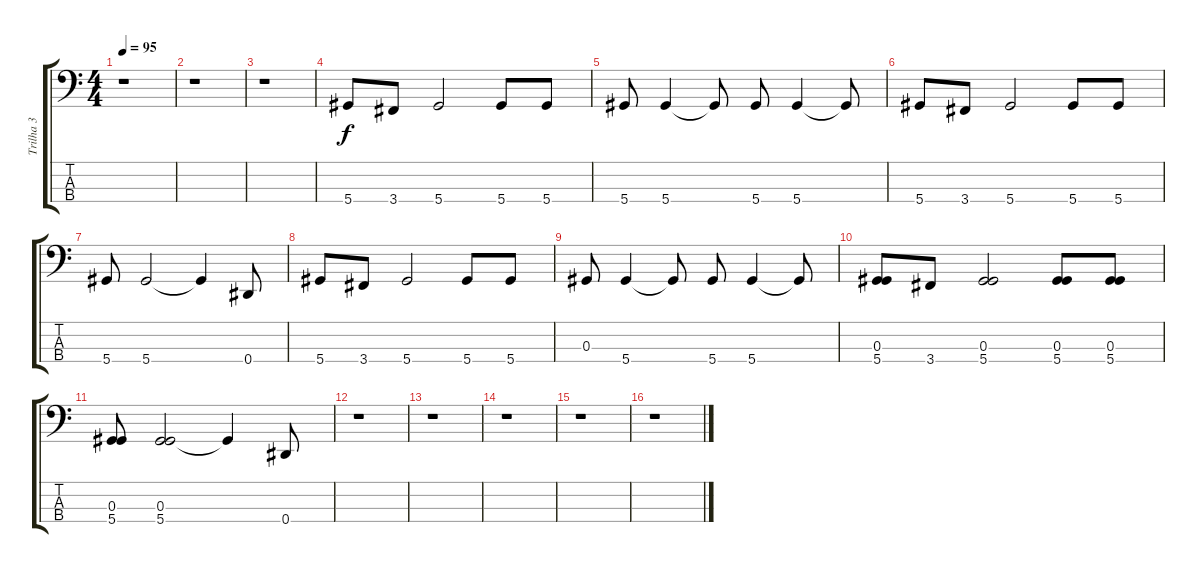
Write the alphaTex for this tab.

\track ("Trilha 3" "Trilha 3") {instrument slapbass1}
\staff {score tabs}
\tuning (Gb2 Db2 Ab1 Eb1) {hide}
\ts (4 4)
\tempo 95
\clef f4
\ks c
r.1{dy f} |
r.1 |
r.1 |
5.4.8 3.4.8 5.4.2 5.4.8 5.4.8 |
5.4.8 5.4.4 5.4{t}.8 5.4.8 5.4.4 5.4{t}.8 |
5.4.8 3.4.8 5.4.2 5.4.8 5.4.8 |
5.4.8 5.4.2 5.4{t}.4 0.4.8 |
5.4.8 3.4.8 5.4.2 5.4.8 5.4.8 |
0.3.8 5.4.4 5.4{t}.8 5.4.8 5.4.4 5.4{t}.8 |
(0.3 5.4).8 3.4.8 (0.3 5.4).2 (0.3 5.4).8 (0.3 5.4).8 |
(0.3 5.4).8 (0.3 5.4).2 5.4{t}.4 0.4.8 |
r.1 |
r.1 |
r.1 |
r.1 |
r.1
